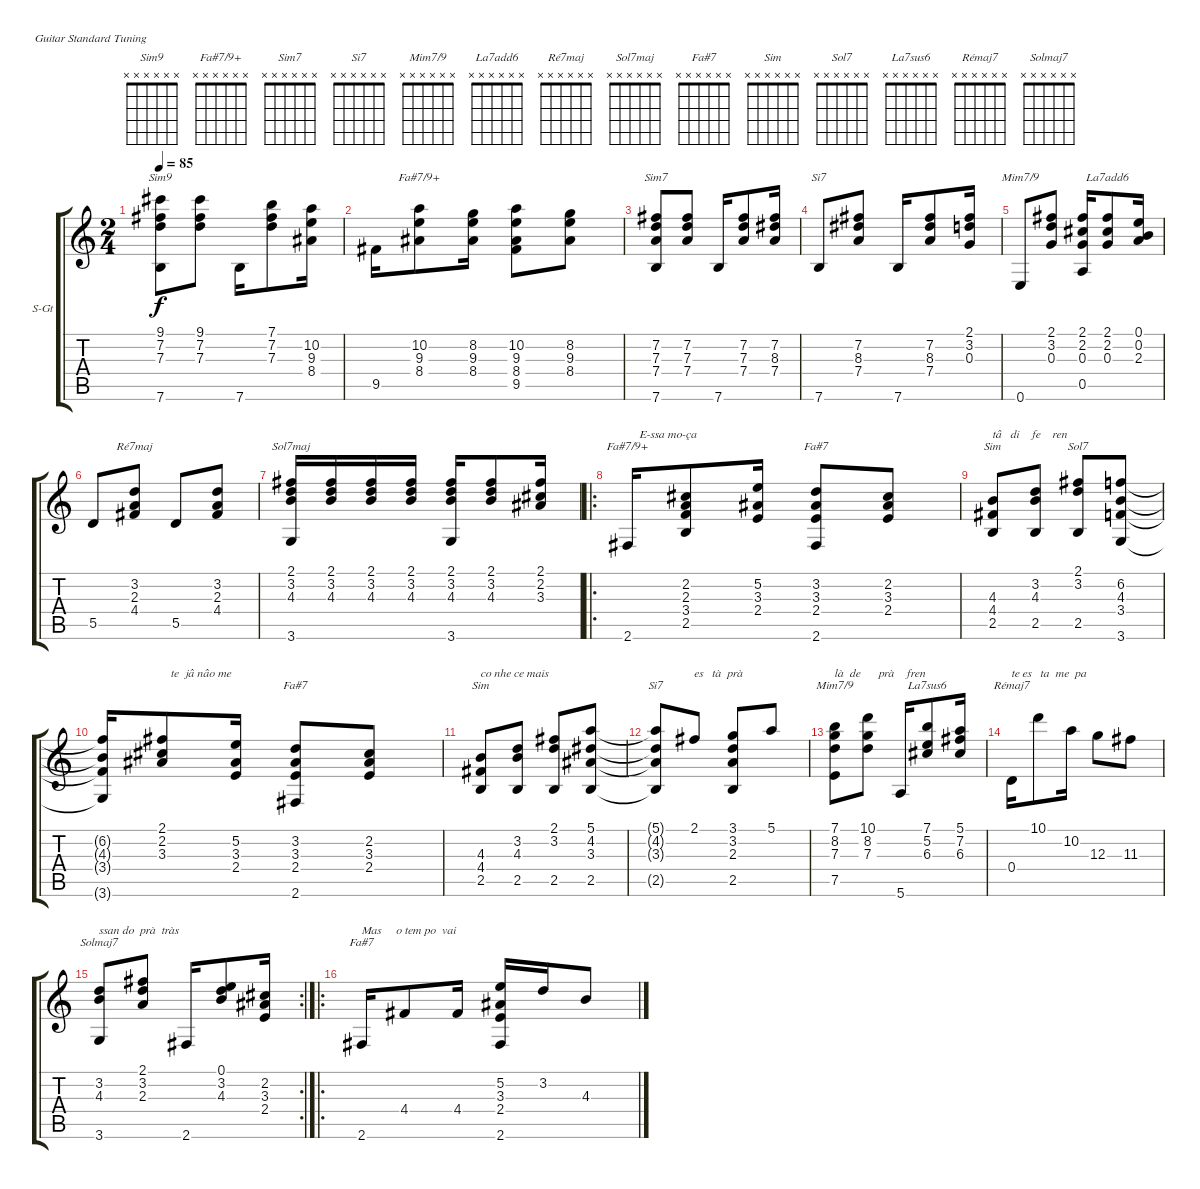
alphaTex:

\bracketExtendMode groupsimilarinstruments
\firstSystemTrackNameOrientation horizontal
\otherSystemsTrackNameOrientation horizontal
\track ("Piste 1" "S-Gt") {instrument acousticguitarsteel}
\staff {score tabs}
\tuning (E4 B3 G3 D3 A2 E2)
\chord ("Sim9" x x x x x x)
\chord ("Fa#7/9+" x x x x x x)
\chord ("Sim7" x x x x x x)
\chord ("Si7" x x x x x x)
\chord ("Mim7/9" x x x x x x)
\chord ("La7add6" x x x x x x)
\chord ("Ré7maj" x x x x x x)
\chord ("Sol7maj" x x x x x x)
\chord ("Fa#7" x x x x x x)
\chord ("Sim" x x x x x x)
\chord ("Sol7" x x x x x x)
\chord ("La7sus6" x x x x x x)
\chord ("Rémaj7" x x x x x x)
\chord ("Solmaj7" x x x x x x)
\ts (2 4)
\tempo 85
\clef g2
\ks c
(9.1 7.2 7.3 7.6).8{ch "Sim9" dy f instrument acousticguitarsteel} (9.1 7.2 7.3).8 7.6.16 (7.1 7.2 7.3).8 (10.2 9.3 8.4).16 |
9.5.16 (10.2 9.3 8.4).8{ch "Fa#7/9+"} (8.2 9.3 8.4).16 (10.2 9.3 8.4 9.5).8 (8.2 9.3 8.4).8 |
(7.2 7.3 7.4 7.6).8{ch "Sim7"} (7.2 7.3 7.4).8 7.6.16 (7.2 7.3 7.4).8 (7.2 8.3 7.4).16 |
7.6.8{ch "Si7"} (7.2 8.3 7.4).8 7.6.16 (7.2 8.3 7.4).8 (2.1 3.2 0.3).16 |
0.6.8{ch "Mim7/9"} (2.1 3.2 0.3).8 (2.1 2.2 0.3 0.5).16 (2.1 2.2 0.3).8{ch "La7add6"} (0.1 0.2 2.3).16 |
5.5.8 (3.2 2.3 4.4).8{ch "Ré7maj"} 5.5.8 (3.2 2.3 4.4).8 |
(2.1 3.2 4.3 3.6).16{ch "Sol7maj"} (2.1 3.2 4.3).16 (2.1 3.2 4.3).16 (2.1 3.2 4.3).16 (2.1 3.2 4.3 3.6).16 (2.1 3.2 4.3).8 (2.1 2.2 3.3).16 |
\ro
2.6.16{ch "Fa#7/9+" txt "    E-ssa mo-ça"} (2.2 2.3 3.4 2.5).8 (5.2 3.3 2.4).16 (3.2 3.3 2.4 2.6).8{ch "Fa#7"} (2.2 3.3 2.4).8 |
(4.3 4.4 2.5).8{ch "Sim" txt "tâ   di    fe    ren"} (3.2 4.3 2.5).8 (2.1 3.2 2.5).8{ch "Sol7"} (6.2 4.3 3.4 3.6).8 |
(6.2{t} 4.3{t} 3.4{t} 3.6{t}).16 (2.1 2.2 3.3).8{txt "   te  jâ nâo me"} (5.2 3.3 2.4).16 (3.2 3.3 2.4 2.6).8{ch "Fa#7"} (2.2 3.3 2.4).8 |
(4.3 4.4 2.5).8{ch "Sim" txt "co nhe ce mais"} (3.2 4.3 2.5).8 (2.1 3.2 2.5).8 (5.1 4.2 3.3 2.5).8 |
(5.1{t} 4.2{t} 3.3{t} 2.5{t}).8{ch "Si7"} 2.1.8{txt "es   tà  prà"} (3.1 3.2 2.3 2.5).8 5.1.8 |
(7.1 8.2 7.3 7.5).8{ch "Mim7/9" txt "là  de      prà    fren"} (10.1 8.2 7.3).8 5.6.16 (7.1 5.2 6.3).8{ch "La7sus6"} (5.1 7.2 6.3).16 |
0.4.16{ch "Rémaj7" txt "te es   ta  me  pa"} 10.1.8 10.2.16 12.3.8 11.3.8 |
\rc 2
(3.2 4.3 3.6).8{ch "Solmaj7" txt "ssan do  prà  tràs"} (2.1 3.2 2.3).8 2.6.16 (0.1 3.2 4.3).8 (2.2 3.3 2.4).16 |
\ro
2.6.16{ch "Fa#7" txt "Mas     o tem po  vai"} 4.4.8 4.4.16 (5.2 3.3 2.4 2.6).16 3.2.16 4.3.8
